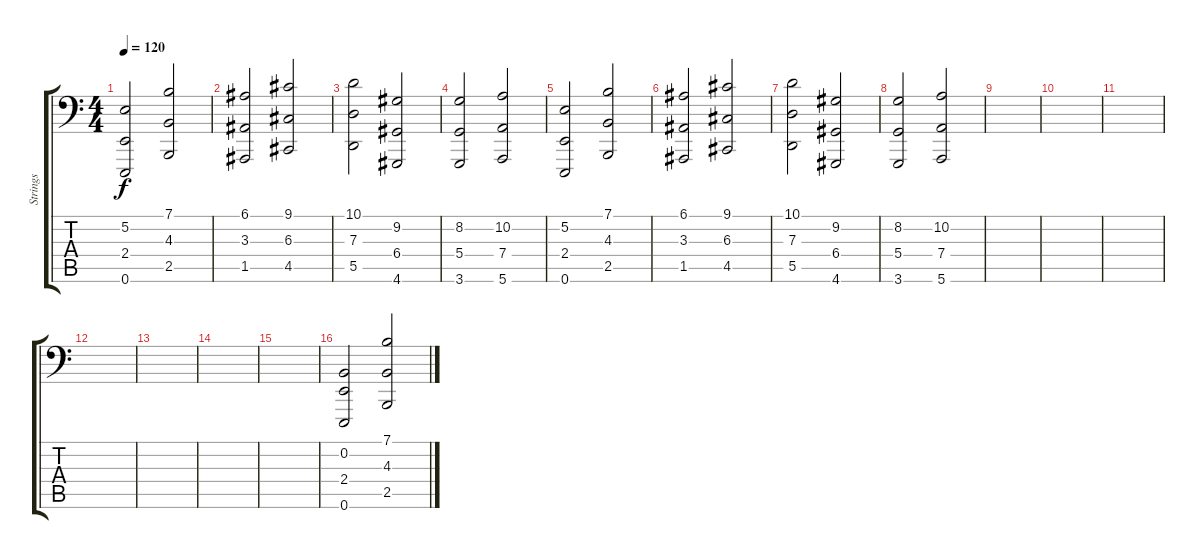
\track ("Strings" "Strings") {instrument stringensemble2}
\staff {score tabs}
\tuning (E3 B2 G2 D2 A1 E1) {hide}
\ts (4 4)
\tempo 120
\clef f4
\ks c
(5.2 2.4 0.6).2{dy f} (7.1 4.3 2.5).2 |
(6.1 3.3 1.5).2 (9.1 6.3 4.5).2 |
(10.1 7.3 5.5).2 (9.2 6.4 4.6).2 |
(8.2 5.4 3.6).2 (10.2 7.4 5.6).2 |
(5.2 2.4 0.6).2 (7.1 4.3 2.5).2 |
(6.1 3.3 1.5).2 (9.1 6.3 4.5).2 |
(10.1 7.3 5.5).2 (9.2 6.4 4.6).2 |
(8.2 5.4 3.6).2 (10.2 7.4 5.6).2 |
|
|
|
|
|
|
|
(0.2 2.4 0.6).2 (7.1 4.3 2.5).2
